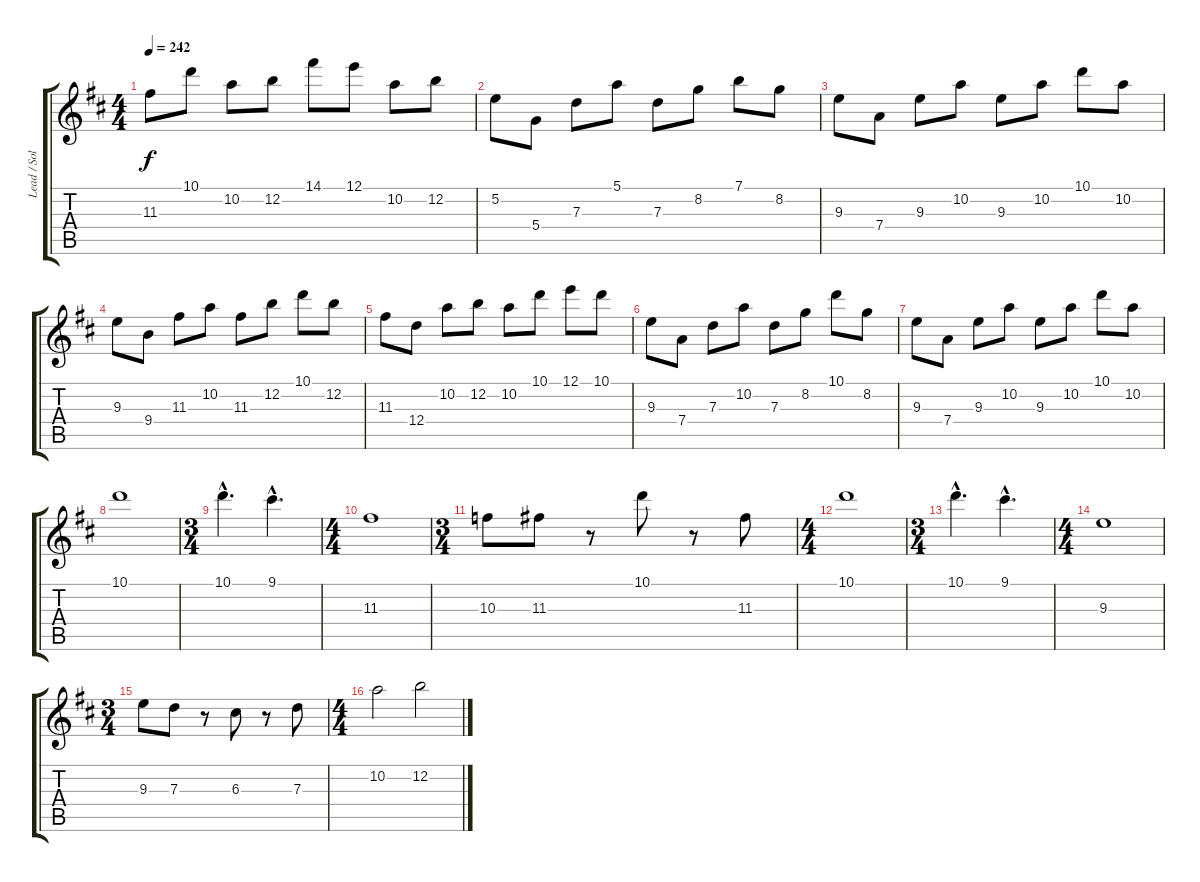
\track ("Lead / Solo Guitar " "Lead / Sol") {instrument distortionguitar}
\staff {score tabs}
\tuning (E4 B3 G3 D3 A2 E2) {hide}
\ts (4 4)
\tempo 242
\clef g2
\ks d
11.3.8{dy f} 10.1.8 10.2.8 12.2.8 14.1.8 12.1.8 10.2.8 12.2.8 |
5.2.8 5.4.8 7.3.8 5.1.8 7.3.8 8.2.8 7.1.8 8.2.8 |
9.3.8 7.4.8 9.3.8 10.2.8 9.3.8 10.2.8 10.1.8 10.2.8 |
9.3.8 9.4.8 11.3.8 10.2.8 11.3.8 12.2.8 10.1.8 12.2.8 |
11.3.8 12.4.8 10.2.8 12.2.8 10.2.8 10.1.8 12.1.8 10.1.8 |
9.3.8 7.4.8 7.3.8 10.2.8 7.3.8 8.2.8 10.1.8 8.2.8 |
9.3.8 7.4.8 9.3.8 10.2.8 9.3.8 10.2.8 10.1.8 10.2.8 |
10.1.1 |
\ts (3 4)
10.1{hac}.4{d} 9.1{hac}.4{d} |
\ts (4 4)
11.3.1 |
\ts (3 4)
10.3.8 11.3.8 r.8 10.1.8 r.8 11.3.8 |
\ts (4 4)
10.1.1 |
\ts (3 4)
10.1{hac}.4{d} 9.1{hac}.4{d} |
\ts (4 4)
9.3.1 |
\ts (3 4)
9.3.8 7.3.8 r.8 6.3.8 r.8 7.3.8 |
\ts (4 4)
10.2.2 12.2.2
